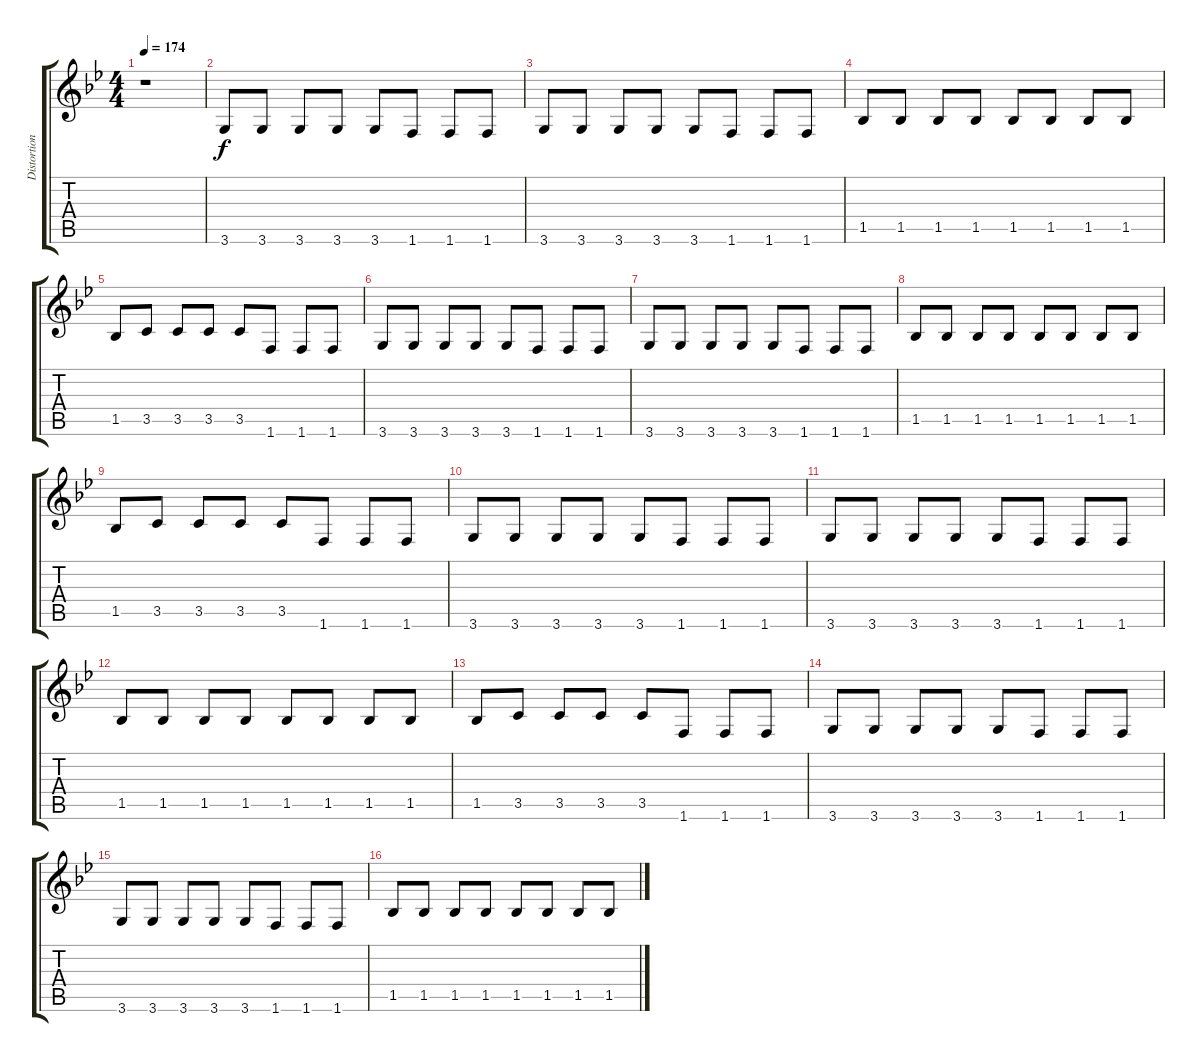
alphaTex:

\track ("Distortion Guitar" "Distortion") {instrument distortionguitar}
\staff {score tabs}
\tuning (E4 B3 G3 D3 A2 E2) {hide}
\ts (4 4)
\tempo 174
\clef g2
\ks gminor
r.1{dy f} |
3.6.8 3.6.8 3.6.8 3.6.8 3.6.8 1.6.8 1.6.8 1.6.8 |
3.6.8 3.6.8 3.6.8 3.6.8 3.6.8 1.6.8 1.6.8 1.6.8 |
1.5.8 1.5.8 1.5.8 1.5.8 1.5.8 1.5.8 1.5.8 1.5.8 |
1.5.8 3.5.8 3.5.8 3.5.8 3.5.8 1.6.8 1.6.8 1.6.8 |
3.6.8 3.6.8 3.6.8 3.6.8 3.6.8 1.6.8 1.6.8 1.6.8 |
3.6.8 3.6.8 3.6.8 3.6.8 3.6.8 1.6.8 1.6.8 1.6.8 |
1.5.8 1.5.8 1.5.8 1.5.8 1.5.8 1.5.8 1.5.8 1.5.8 |
1.5.8 3.5.8 3.5.8 3.5.8 3.5.8 1.6.8 1.6.8 1.6.8 |
3.6.8 3.6.8 3.6.8 3.6.8 3.6.8 1.6.8 1.6.8 1.6.8 |
3.6.8 3.6.8 3.6.8 3.6.8 3.6.8 1.6.8 1.6.8 1.6.8 |
1.5.8 1.5.8 1.5.8 1.5.8 1.5.8 1.5.8 1.5.8 1.5.8 |
1.5.8 3.5.8 3.5.8 3.5.8 3.5.8 1.6.8 1.6.8 1.6.8 |
3.6.8 3.6.8 3.6.8 3.6.8 3.6.8 1.6.8 1.6.8 1.6.8 |
3.6.8 3.6.8 3.6.8 3.6.8 3.6.8 1.6.8 1.6.8 1.6.8 |
1.5.8 1.5.8 1.5.8 1.5.8 1.5.8 1.5.8 1.5.8 1.5.8
